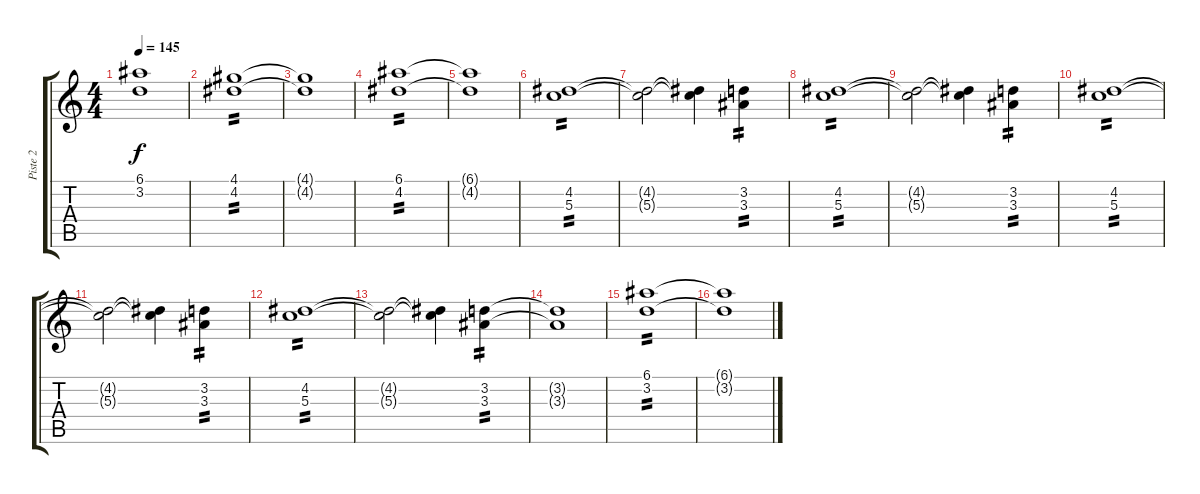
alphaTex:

\track ("Piste 2" "Piste 2") {instrument distortionguitar}
\staff {score tabs}
\tuning (E4 B3 G3 D3 A2 E2) {hide}
\ts (4 4)
\tempo 145
\clef g2
\ks c
(6.1{t} 3.2{t}).1{dy f} |
(4.1 4.2).1{tp 2} |
(4.1{t} 4.2{t}).1 |
(6.1 4.2).1{tp 2} |
(6.1{t} 4.2{t}).1 |
(4.2 5.3).1{tp 2} |
(4.2{t} 5.3{t}).2 (4.2{t} 5.3{t}).4 (3.2 3.3).4{tp 2} |
(4.2 5.3).1{tp 2} |
(4.2{t} 5.3{t}).2 (4.2{t} 5.3{t}).4 (3.2 3.3).4{tp 2} |
(4.2 5.3).1{tp 2} |
(4.2{t} 5.3{t}).2 (4.2{t} 5.3{t}).4 (3.2 3.3).4{tp 2} |
(4.2 5.3).1{tp 2} |
(4.2{t} 5.3{t}).2 (4.2{t} 5.3{t}).4 (3.2 3.3).4{tp 2} |
(3.2{t} 3.3{t}).1 |
(6.1 3.2).1{tp 2} |
(6.1{t} 3.2{t}).1
